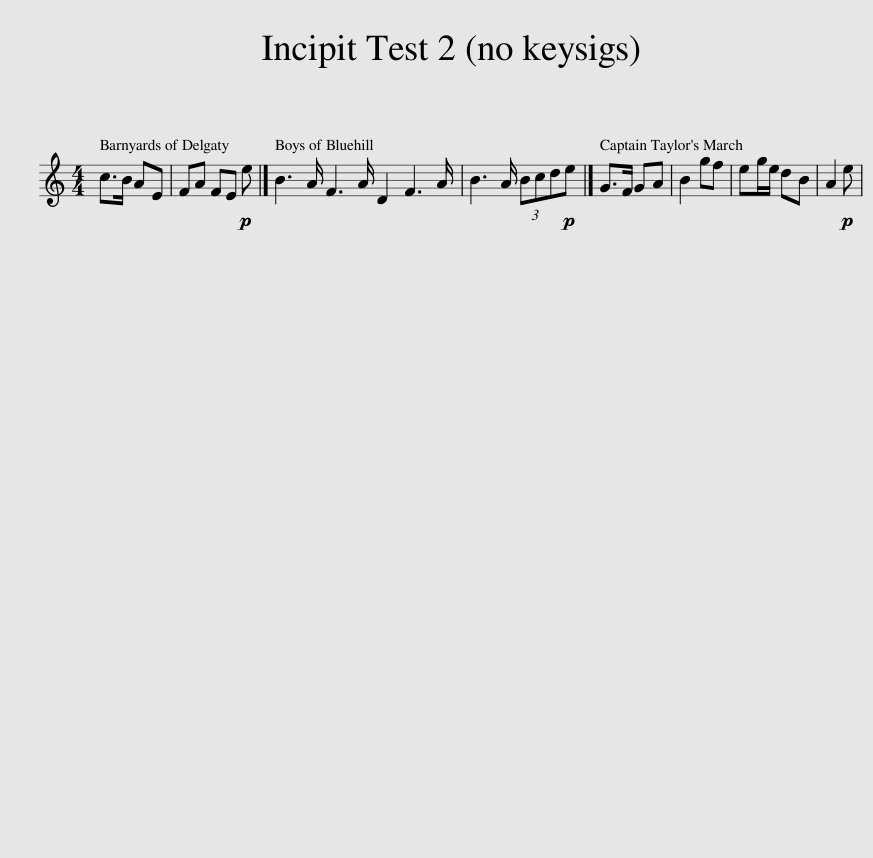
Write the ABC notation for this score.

X:1
L:1/8
M:4/4
I:linebreak $
K:C
V:1 treble
V:1
 c>B AE | FA FE!p! e |] B3 A/ F3 A/ D2 F3 A/ | B3 A/ (3Bcd!p!e |] G>F GA | %5
 B2 gf | eg/e/ dB | A2!p! e | %8
